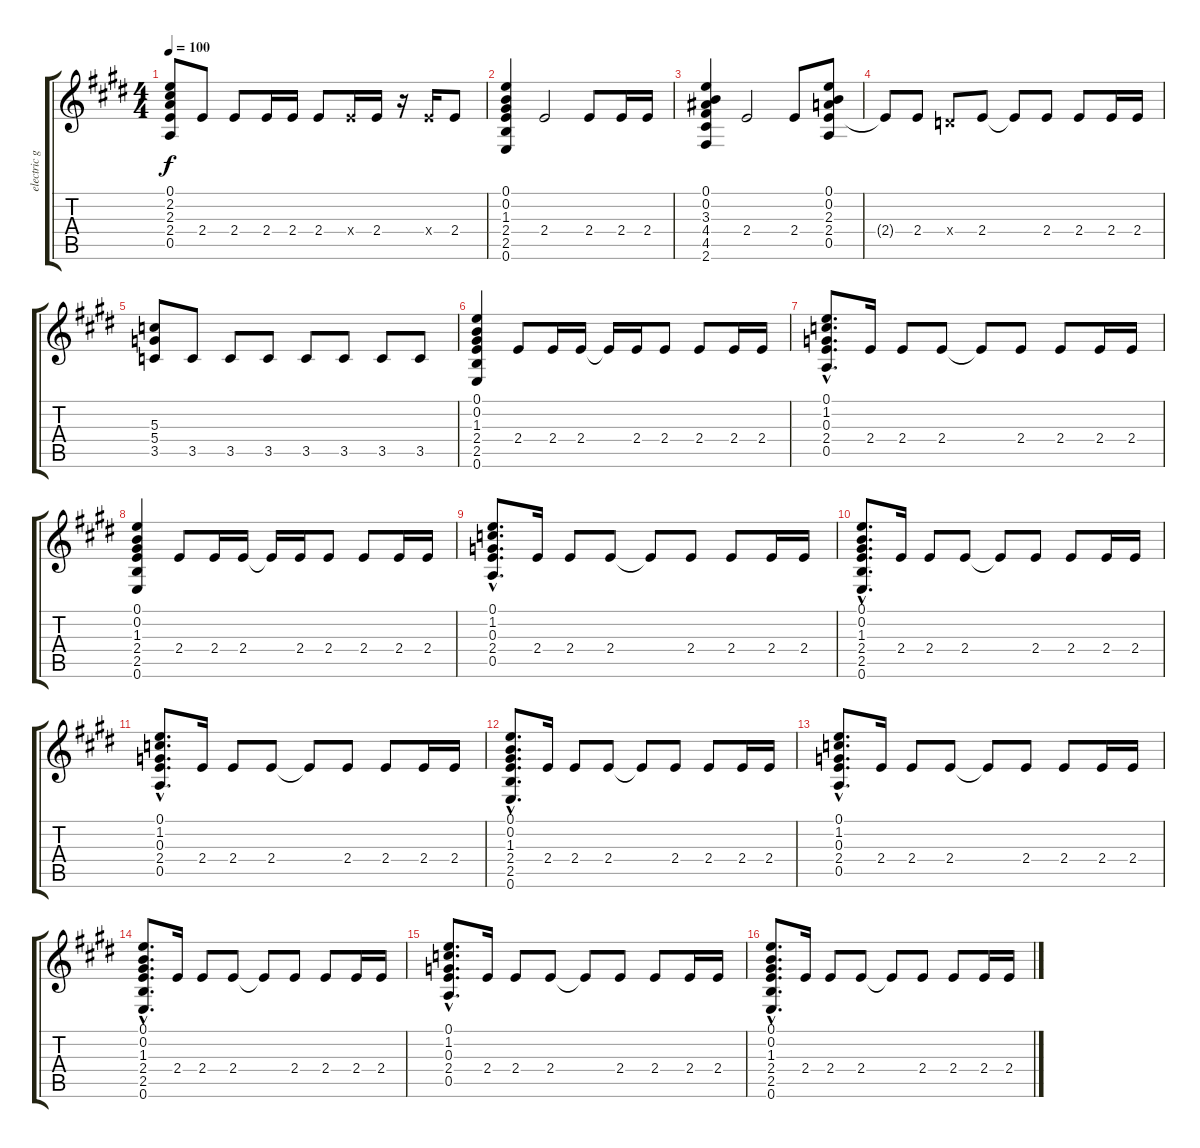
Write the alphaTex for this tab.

\track ("electric guitar2" "electric g") {instrument electricguitarclean}
\staff {score tabs}
\tuning (E4 B3 G3 D3 A2 E2) {hide}
\ts (4 4)
\tempo 100
\clef g2
\ks e
(0.1{t} 2.2{t} 2.3{t} 2.4 0.5{t}).8{dy f} 2.4.8 2.4.8 2.4.16 2.4.16 2.4.8 2.4{x}.16 2.4.16 r.16 2.4{x}.16 2.4.8 |
(0.1 0.2 1.3 2.4 2.5 0.6).4 2.4.2 2.4.8 2.4.16 2.4.16 |
(0.1 0.2 3.3 4.4 4.5 2.6).4 2.4.2 2.4.8 (0.1 0.2 2.3 2.4 0.5).8 |
2.4{t}.8 2.4.8 0.4{x}.8 2.4.8 2.4{t}.8 2.4.8 2.4.8 2.4.16 2.4.16 |
(5.3 5.4 3.5).8 3.5.8 3.5.8 3.5.8 3.5.8 3.5.8 3.5.8 3.5.8 |
(0.1 0.2 1.3 2.4 2.5 0.6).4 2.4.8 2.4.16 2.4.16 2.4{t}.16 2.4.16 2.4.8 2.4.8 2.4.16 2.4.16 |
(0.1{hac} 1.2{hac} 0.3{hac} 2.4{hac} 0.5{hac}).8{d} 2.4.16 2.4.8 2.4.8 2.4{t}.8 2.4.8 2.4.8 2.4.16 2.4.16 |
(0.1 0.2 1.3 2.4 2.5 0.6).4 2.4.8 2.4.16 2.4.16 2.4{t}.16 2.4.16 2.4.8 2.4.8 2.4.16 2.4.16 |
(0.1{hac} 1.2{hac} 0.3{hac} 2.4{hac} 0.5{hac}).8{d} 2.4.16 2.4.8 2.4.8 2.4{t}.8 2.4.8 2.4.8 2.4.16 2.4.16 |
(0.1{hac} 0.2{hac} 1.3{hac} 2.4{hac} 2.5{hac} 0.6{hac}).8{d} 2.4.16 2.4.8 2.4.8 2.4{t}.8 2.4.8 2.4.8 2.4.16 2.4.16 |
(0.1{hac} 1.2{hac} 0.3{hac} 2.4{hac} 0.5{hac}).8{d} 2.4.16 2.4.8 2.4.8 2.4{t}.8 2.4.8 2.4.8 2.4.16 2.4.16 |
(0.1{hac} 0.2{hac} 1.3{hac} 2.4{hac} 2.5{hac} 0.6{hac}).8{d} 2.4.16 2.4.8 2.4.8 2.4{t}.8 2.4.8 2.4.8 2.4.16 2.4.16 |
(0.1{hac} 1.2{hac} 0.3{hac} 2.4{hac} 0.5{hac}).8{d} 2.4.16 2.4.8 2.4.8 2.4{t}.8 2.4.8 2.4.8 2.4.16 2.4.16 |
(0.1{hac} 0.2{hac} 1.3{hac} 2.4{hac} 2.5{hac} 0.6{hac}).8{d} 2.4.16 2.4.8 2.4.8 2.4{t}.8 2.4.8 2.4.8 2.4.16 2.4.16 |
(0.1{hac} 1.2{hac} 0.3{hac} 2.4{hac} 0.5{hac}).8{d} 2.4.16 2.4.8 2.4.8 2.4{t}.8 2.4.8 2.4.8 2.4.16 2.4.16 |
(0.1{hac} 0.2{hac} 1.3{hac} 2.4{hac} 2.5{hac} 0.6{hac}).8{d} 2.4.16 2.4.8 2.4.8 2.4{t}.8 2.4.8 2.4.8 2.4.16 2.4.16
